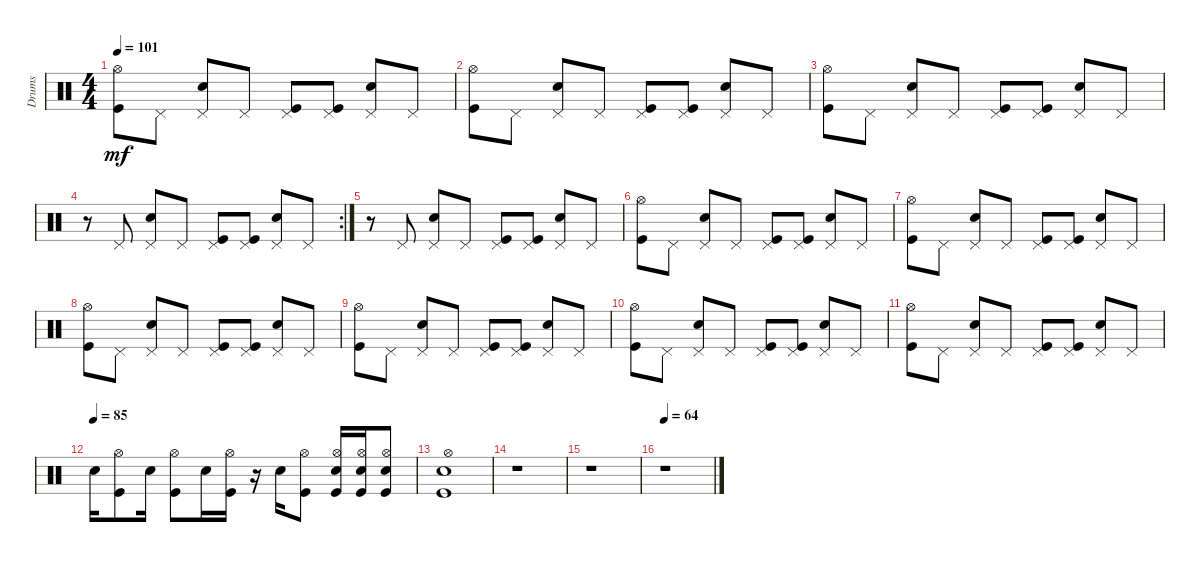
\track ("Drums" "Drums") {instrument percussion}
\staff {score}
\articulation defaults
\ts (4 4)
\tempo 101
\clef neutral
\ks c
("Kick (hit)" "Hi-Hat (open)").8{dy mf} "Pedal Hi-Hat (hit)".8 ("Electric Snare (hit)" "Pedal Hi-Hat (hit)").8 "Pedal Hi-Hat (hit)".8 ("Kick (hit)" "Pedal Hi-Hat (hit)").8 ("Kick (hit)" "Pedal Hi-Hat (hit)").8 ("Electric Snare (hit)" "Pedal Hi-Hat (hit)").8 "Pedal Hi-Hat (hit)".8 |
("Kick (hit)" "Hi-Hat (open)").8 "Pedal Hi-Hat (hit)".8 ("Electric Snare (hit)" "Pedal Hi-Hat (hit)").8 "Pedal Hi-Hat (hit)".8 ("Kick (hit)" "Pedal Hi-Hat (hit)").8 ("Kick (hit)" "Pedal Hi-Hat (hit)").8 ("Electric Snare (hit)" "Pedal Hi-Hat (hit)").8 "Pedal Hi-Hat (hit)".8 |
("Kick (hit)" "Hi-Hat (open)").8 "Pedal Hi-Hat (hit)".8 ("Electric Snare (hit)" "Pedal Hi-Hat (hit)").8 "Pedal Hi-Hat (hit)".8 ("Kick (hit)" "Pedal Hi-Hat (hit)").8 ("Kick (hit)" "Pedal Hi-Hat (hit)").8 ("Electric Snare (hit)" "Pedal Hi-Hat (hit)").8 "Pedal Hi-Hat (hit)".8 |
\rc 2
r.8 "Pedal Hi-Hat (hit)".8 ("Electric Snare (hit)" "Pedal Hi-Hat (hit)").8 "Pedal Hi-Hat (hit)".8 ("Kick (hit)" "Pedal Hi-Hat (hit)").8 ("Kick (hit)" "Pedal Hi-Hat (hit)").8 ("Electric Snare (hit)" "Pedal Hi-Hat (hit)").8 "Pedal Hi-Hat (hit)".8 |
r.8 "Pedal Hi-Hat (hit)".8 ("Electric Snare (hit)" "Pedal Hi-Hat (hit)").8 "Pedal Hi-Hat (hit)".8 ("Kick (hit)" "Pedal Hi-Hat (hit)").8 ("Kick (hit)" "Pedal Hi-Hat (hit)").8 ("Electric Snare (hit)" "Pedal Hi-Hat (hit)").8 "Pedal Hi-Hat (hit)".8 |
("Kick (hit)" "Hi-Hat (open)").8 "Pedal Hi-Hat (hit)".8 ("Electric Snare (hit)" "Pedal Hi-Hat (hit)").8 "Pedal Hi-Hat (hit)".8 ("Kick (hit)" "Pedal Hi-Hat (hit)").8 ("Kick (hit)" "Pedal Hi-Hat (hit)").8 ("Electric Snare (hit)" "Pedal Hi-Hat (hit)").8 "Pedal Hi-Hat (hit)".8 |
("Kick (hit)" "Hi-Hat (open)").8 "Pedal Hi-Hat (hit)".8 ("Electric Snare (hit)" "Pedal Hi-Hat (hit)").8 "Pedal Hi-Hat (hit)".8 ("Kick (hit)" "Pedal Hi-Hat (hit)").8 ("Kick (hit)" "Pedal Hi-Hat (hit)").8 ("Electric Snare (hit)" "Pedal Hi-Hat (hit)").8 "Pedal Hi-Hat (hit)".8 |
("Kick (hit)" "Hi-Hat (open)").8 "Pedal Hi-Hat (hit)".8 ("Electric Snare (hit)" "Pedal Hi-Hat (hit)").8 "Pedal Hi-Hat (hit)".8 ("Kick (hit)" "Pedal Hi-Hat (hit)").8 ("Kick (hit)" "Pedal Hi-Hat (hit)").8 ("Electric Snare (hit)" "Pedal Hi-Hat (hit)").8 "Pedal Hi-Hat (hit)".8 |
("Kick (hit)" "Hi-Hat (open)").8 "Pedal Hi-Hat (hit)".8 ("Electric Snare (hit)" "Pedal Hi-Hat (hit)").8 "Pedal Hi-Hat (hit)".8 ("Kick (hit)" "Pedal Hi-Hat (hit)").8 ("Kick (hit)" "Pedal Hi-Hat (hit)").8 ("Electric Snare (hit)" "Pedal Hi-Hat (hit)").8 "Pedal Hi-Hat (hit)".8 |
("Kick (hit)" "Hi-Hat (open)").8 "Pedal Hi-Hat (hit)".8 ("Electric Snare (hit)" "Pedal Hi-Hat (hit)").8 "Pedal Hi-Hat (hit)".8 ("Kick (hit)" "Pedal Hi-Hat (hit)").8 ("Kick (hit)" "Pedal Hi-Hat (hit)").8 ("Electric Snare (hit)" "Pedal Hi-Hat (hit)").8 "Pedal Hi-Hat (hit)".8 |
("Kick (hit)" "Hi-Hat (open)").8 "Pedal Hi-Hat (hit)".8 ("Electric Snare (hit)" "Pedal Hi-Hat (hit)").8 "Pedal Hi-Hat (hit)".8 ("Kick (hit)" "Pedal Hi-Hat (hit)").8 ("Kick (hit)" "Pedal Hi-Hat (hit)").8 ("Electric Snare (hit)" "Pedal Hi-Hat (hit)").8 "Pedal Hi-Hat (hit)".8 |
\tempo (85)
"Electric Snare (hit)".16 ("Kick (hit)" "Hi-Hat (open)").8 "Electric Snare (hit)".16 ("Kick (hit)" "Hi-Hat (open)").8 "Electric Snare (hit)".16 ("Kick (hit)" "Hi-Hat (open)").16 r.16 "Electric Snare (hit)".16 ("Kick (hit)" "Hi-Hat (open)").8 ("Kick (hit)" "Electric Snare (hit)" "Hi-Hat (open)").16 ("Kick (hit)" "Electric Snare (hit)" "Hi-Hat (open)").16 ("Kick (hit)" "Electric Snare (hit)" "Hi-Hat (open)").8 |
("Kick (hit)" "Electric Snare (hit)" "Hi-Hat (open)").1 |
r.1 |
r.1 |
\tempo 64
r.1
